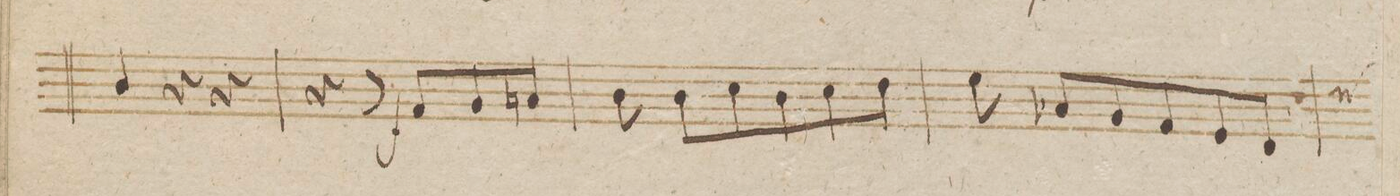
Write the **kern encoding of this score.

**kern	**dynam
*I"Viola.	*
*clefC3	*
*k[b-]	*
*met(c|)	*
*M3/4	*
4c/	.
4r	.
4r	.
=191	=191
4r	.
8r	.
8G/L	f
8A/	.
8Bn/J	.
=192	=192
8c\	.
8c\L	.
8d\	.
8c\	.
8d\	.
8e\J	.
=193	=193
8f\	.
8B-X/L	.
8A/	.
8G/	.
8F/	.
8E/J	.
=194	=194
*-	*-
